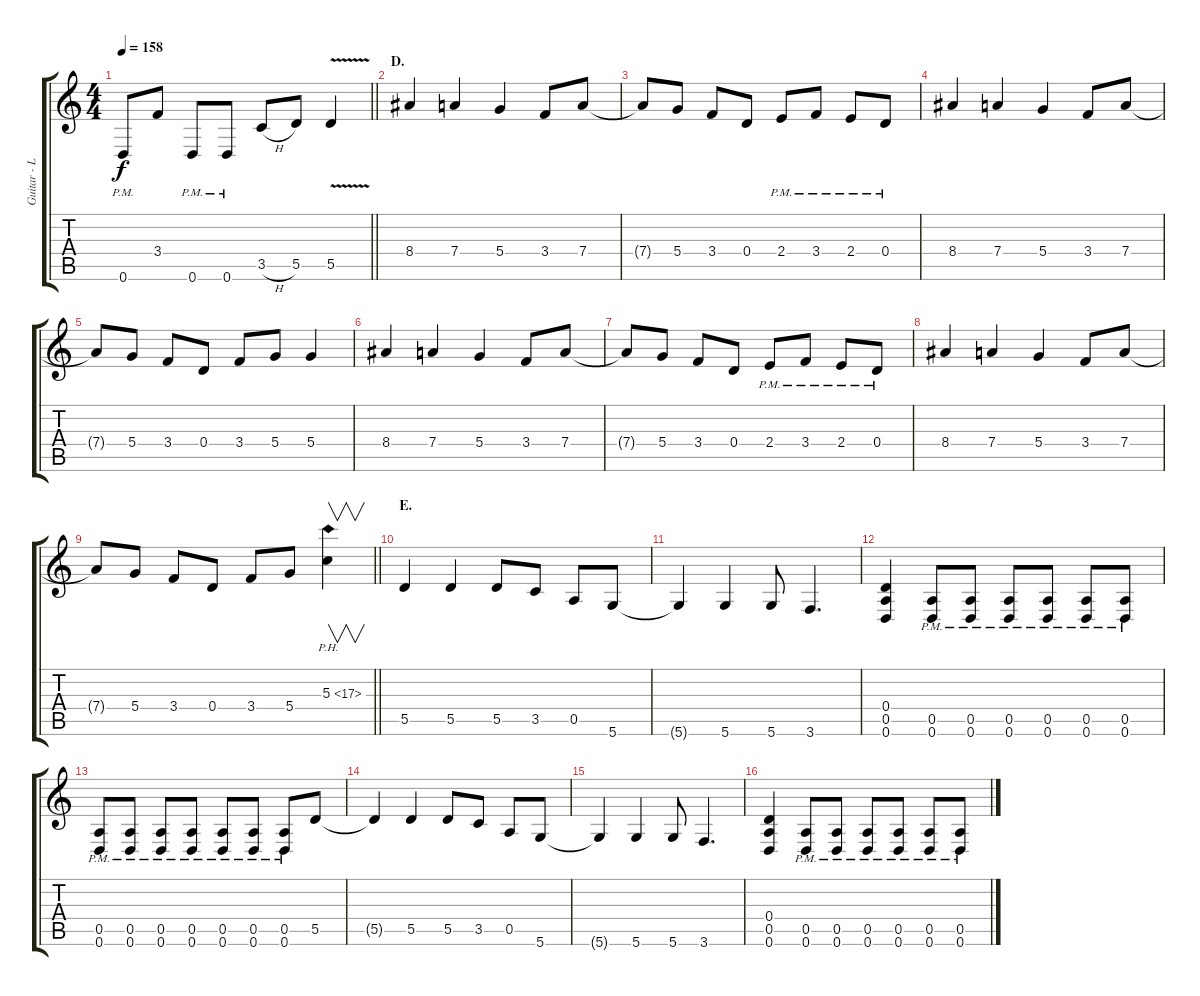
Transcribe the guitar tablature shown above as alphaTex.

\track ("Guitar - Left" "Guitar - L") {instrument distortionguitar}
\staff {score tabs}
\tuning (E4 B3 G3 D3 A2 D2) {hide}
\ts (4 4)
\tempo 158
\clef g2
\barLineRight lightlight
\ks c
0.6{pm}.8{dy f} 3.4.8 0.6{pm}.8 0.6{pm}.8 3.5{h}.8 5.5.8 5.5{v}.4 |
\section ("" "D.")
8.4.4 7.4.4 5.4.4 3.4.8 7.4.8 |
7.4{t}.8 5.4.8 3.4.8 0.4.8 2.4{pm}.8 3.4{pm}.8 2.4{pm}.8 0.4{pm}.8 |
8.4.4 7.4.4 5.4.4 3.4.8 7.4.8 |
7.4{t}.8 5.4.8 3.4.8 0.4.8 3.4.8 5.4.8 5.4.4 |
8.4.4 7.4.4 5.4.4 3.4.8 7.4.8 |
7.4{t}.8 5.4.8 3.4.8 0.4.8 2.4{pm}.8 3.4{pm}.8 2.4{pm}.8 0.4{pm}.8 |
8.4.4 7.4.4 5.4.4 3.4.8 7.4.8 |
\barLineRight lightlight
7.4{t}.8 5.4.8 3.4.8 0.4.8 3.4.8 5.4.8 5.3{ph 12}.4{v} |
\section ("" "E.")
5.5.4 5.5.4 5.5.8 3.5.8 0.5.8 5.6.8 |
5.6{t}.4 5.6.4 5.6.8 3.6.4{d} |
(0.4 0.5 0.6).4 (0.5{pm} 0.6{pm}).8 (0.5{pm} 0.6{pm}).8 (0.5{pm} 0.6{pm}).8 (0.5{pm} 0.6{pm}).8 (0.5{pm} 0.6{pm}).8 (0.5{pm} 0.6{pm}).8 |
(0.5{pm} 0.6{pm}).8 (0.5{pm} 0.6{pm}).8 (0.5{pm} 0.6{pm}).8 (0.5{pm} 0.6{pm}).8 (0.5{pm} 0.6{pm}).8 (0.5{pm} 0.6{pm}).8 (0.5{pm} 0.6{pm}).8 5.5.8 |
5.5{t}.4 5.5.4 5.5.8 3.5.8 0.5.8 5.6.8 |
5.6{t}.4 5.6.4 5.6.8 3.6.4{d} |
(0.4 0.5 0.6).4 (0.5{pm} 0.6{pm}).8 (0.5{pm} 0.6{pm}).8 (0.5{pm} 0.6{pm}).8 (0.5{pm} 0.6{pm}).8 (0.5{pm} 0.6{pm}).8 (0.5{pm} 0.6{pm}).8
